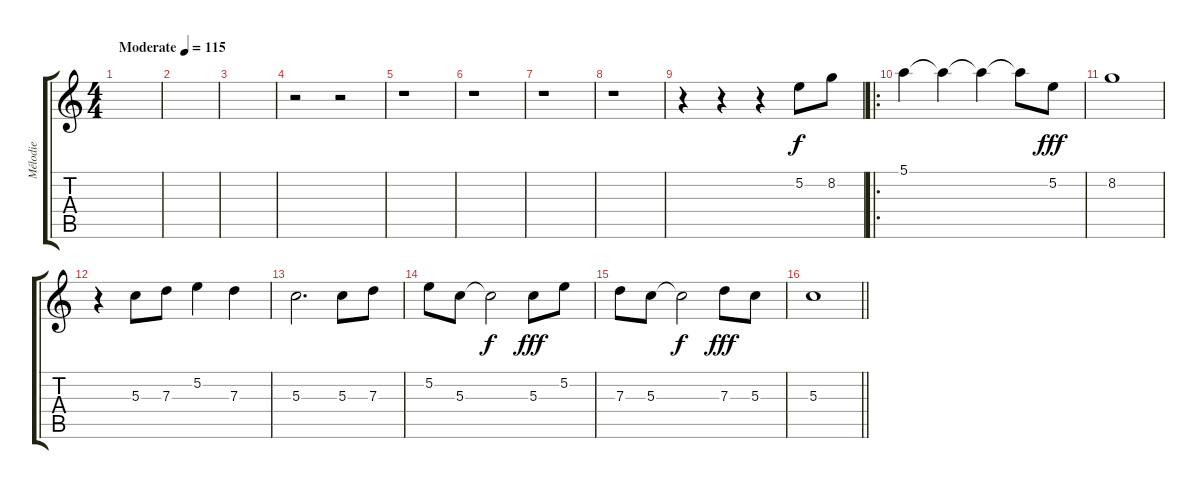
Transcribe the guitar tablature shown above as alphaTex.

\track ("Mélodie" "Mélodie") {instrument electricguitarjazz}
\staff {score tabs}
\tuning (E4 B3 G3 D3 A2 E2) {hide}
\ts (4 4)
\tempo (115 "Moderate")
\clef g2
\ks c
|
|
|
r.2 r.2 |
r.1 |
r.1 |
r.1 |
r.1 |
r.4 r.4 r.4 5.2.8 8.2.8{dy f} |
\ro
5.1.4 5.1{t}.4 5.1{t}.4 5.1{t}.8 5.2.8{dy fff} |
8.2.1 |
r.4 5.3.8 7.3.8 5.2.4 7.3.4 |
5.3.2{d} 5.3.8 7.3.8 |
5.2.8 5.3.8 5.3{t}.2{dy f} 5.3.8{dy fff} 5.2.8 |
7.3.8 5.3.8 5.3{t}.2{dy f} 7.3.8{dy fff} 5.3.8 |
\barLineRight lightlight
5.3.1
